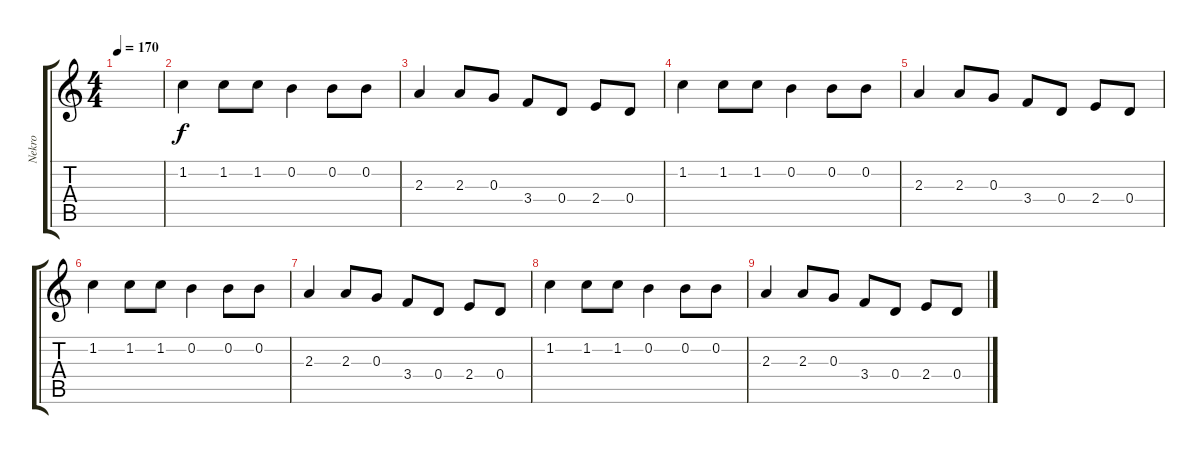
\track ("Nekro" "Nekro") {instrument overdrivenguitar}
\staff {score tabs}
\tuning (E4 B3 G3 D3 A2 E2) {hide}
\ts (4 4)
\tempo 170
\clef g2
\ks c
|
1.2.4 1.2.8 1.2.8 0.2.4 0.2.8 0.2.8 |
2.3.4 2.3.8 0.3.8 3.4.8 0.4.8 2.4.8 0.4.8 |
1.2.4 1.2.8 1.2.8 0.2.4 0.2.8 0.2.8 |
2.3.4 2.3.8 0.3.8 3.4.8 0.4.8 2.4.8 0.4.8 |
1.2.4 1.2.8 1.2.8 0.2.4 0.2.8 0.2.8 |
2.3.4 2.3.8 0.3.8 3.4.8 0.4.8 2.4.8 0.4.8 |
1.2.4 1.2.8 1.2.8 0.2.4 0.2.8 0.2.8 |
2.3.4 2.3.8 0.3.8 3.4.8 0.4.8 2.4.8 0.4.8
